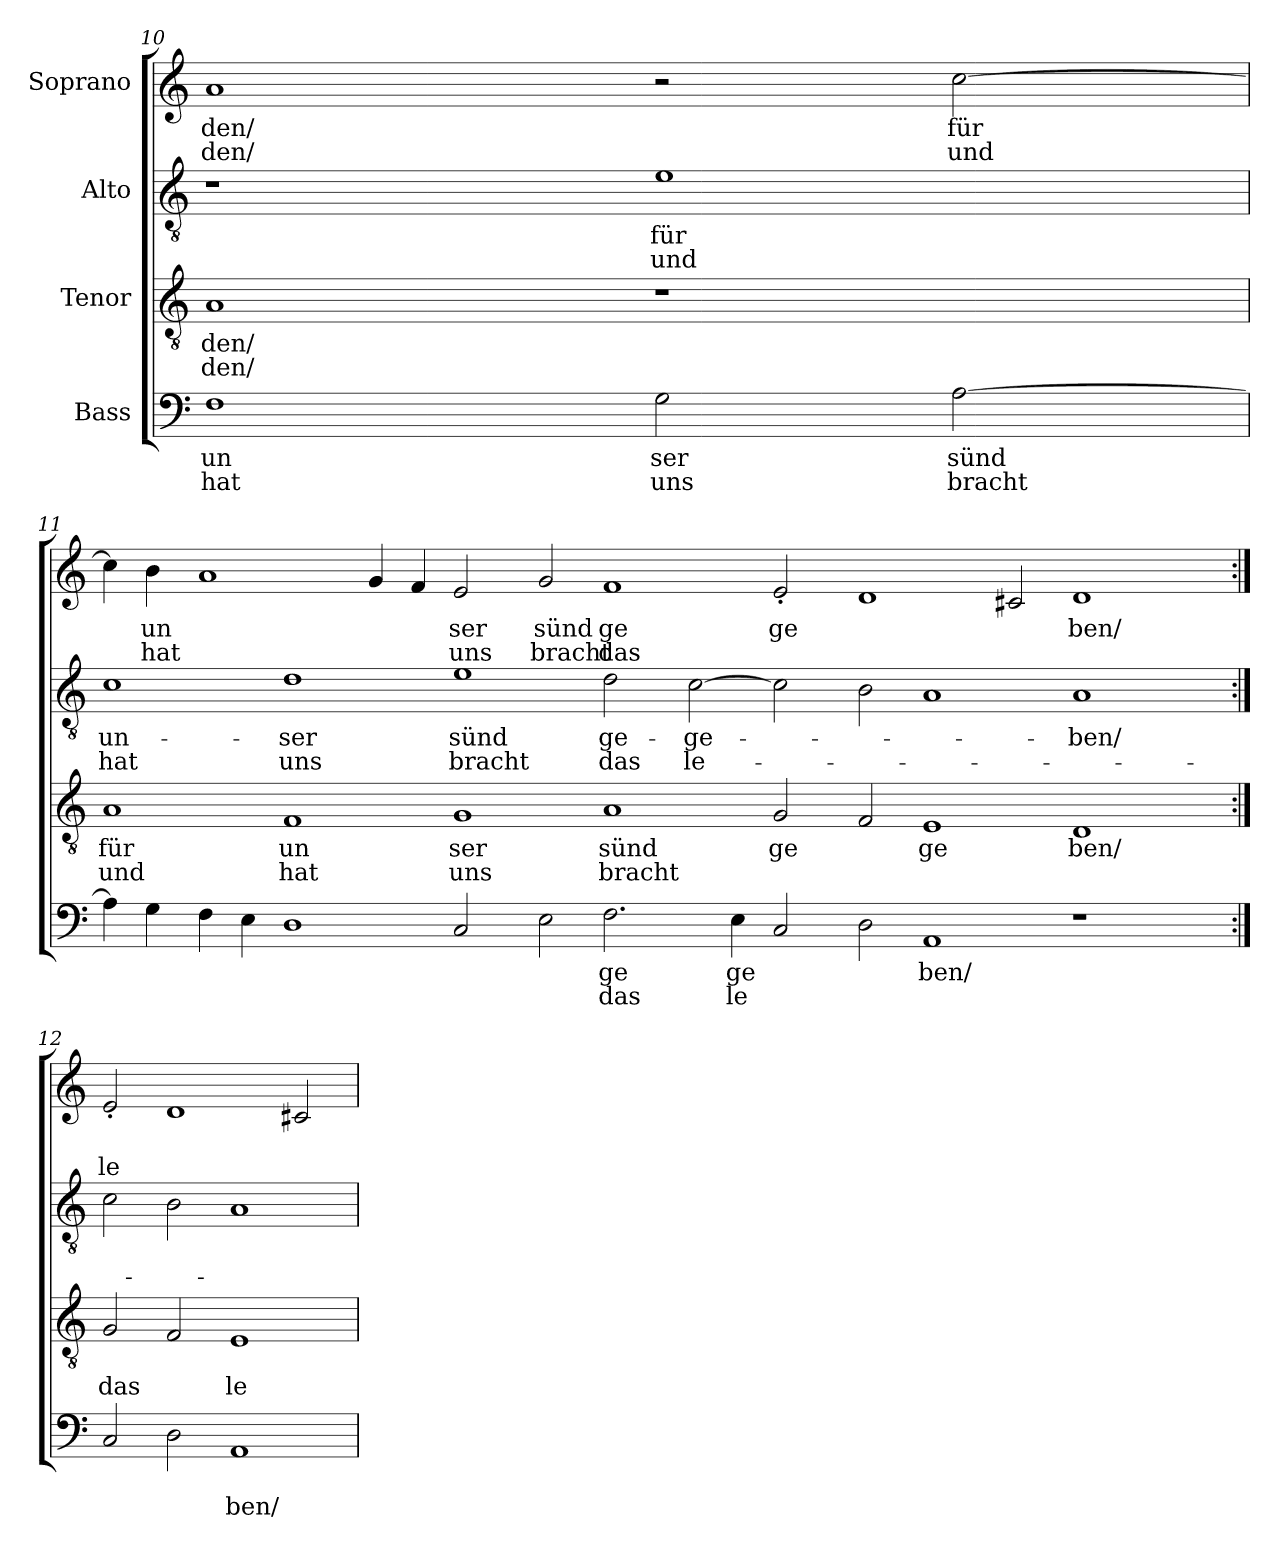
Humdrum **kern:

**kern	**text	**text	**kern	**text	**text	**kern	**text	**text	**kern	**text	**text
*part4	*part4	*part4	*part3	*part3	*part3	*part2	*part2	*part2	*part1	*part1	*part1
*staff4	*staff4	*staff4	*staff3	*staff3	*staff3	*staff2	*staff2	*staff2	*staff1	*staff1	*staff1
*I"Bass	*	*	*I"Tenor	*	*	*I"Alto	*	*	*I"Soprano	*	*
*clefF4	*	*	*clefGv2	*	*	*clefGv2	*	*	*clefG2	*	*
=10	=10	=10	=10	=10	=10	=10	=10	=10	=10	=10	=10
!	!LO:LY:b:cj	!LO:LY:b:cj	!	!LO:LY:b:cj	!LO:LY:b:cj	!	!	!	!	!LO:LY:b:cj	!LO:LY:b:cj
1F	un	hat	1A	den/	den/	1r	.	.	1a	-den/	den/
!	!LO:LY:b:cj	!LO:LY:b:cj	!	!	!	!	!LO:LY:b:cj	!LO:LY:b:cj	!	!	!
2G\	ser	uns	1r	.	.	1e	für	und	2r	.	.
!	!LO:LY:b	!LO:LY:b	!	!	!	!	!	!	!	!LO:LY:b	!LO:LY:b
[>2A\	sünd	bracht	.	.	.	.	.	.	[<2cc\	für	und
!!LO:LB:g=z
=11	=11	=11	=11	=11	=11	=11	=11	=11	=11	=11	=11
!	!	!	!	!LO:LY:b:cj	!LO:LY:b:cj	!	!LO:LY:b:cj	!LO:LY:b:cj	!	!	!
*	*	*	*	*	*	*	*	*	*^	*	*
4A\]	.	.	1A	für	und	1c	un-	-hat	4cc\]	4ryy	.	.
!	!	!	!	!	!	!	!	!	!	!	!LO:LY:b	!LO:LY:b
4G\	.	.	.	.	.	.	.	.	4b\	32.ryy	un	hat
.	.	.	.	.	.	.	.	.	.	1ryy	.	.
4F\	.	.	.	.	.	.	.	.	1a	.	.	.
4E\	.	.	.	.	.	.	.	.	.	.	.	.
!	!	!	!	!LO:LY:b:cj	!LO:LY:b:cj	!	!LO:LY:b:cj	!LO:LY:b:cj	!	!	!	!
1D	.	.	1F	un	hat	1d	ser	uns	.	.	.	.
.	.	.	.	.	.	.	.	.	.	1ryy	.	.
.	.	.	.	.	.	.	.	.	4g/	.	.	.
.	.	.	.	.	.	.	.	.	4f/	.	.	.
!	!	!	!	!LO:LY:b:cj	!LO:LY:b:cj	!	!LO:LY:b:cj	!LO:LY:b:cj	!	!	!LO:LY:b:cj	!LO:LY:b:cj
2C/	.	.	1G	ser	uns	1e	sünd	bracht	2e/	.	ser	uns
.	.	.	.	.	.	.	.	.	.	1ryy	.	.
!	!	!	!	!	!	!	!	!	!	!	!LO:LY:b:cj	!LO:LY:b:cj
2E\	.	.	.	.	.	.	.	.	2g/	.	sünd	bracht
!	!LO:LY:b:cj	!LO:LY:b:cj	!	!LO:LY:b:cj	!LO:LY:b	!	!LO:LY:b:cj	!LO:LY:b:cj	!	!	!LO:LY:b:cj	!LO:LY:b:cj
2.F\	ge	das	1A	sünd	bracht	2d\	ge-	-das	1f	.	ge	das
.	.	.	.	.	.	.	.	.	.	1ryy	.	.
!	!	!	!	!	!	!	!LO:LY:b:cj	!LO:LY:b:cj	!	!	!	!
.	.	.	.	.	.	[>2c\	ge-	-le-	.	.	.	.
!	!LO:LY:b:cj	!LO:LY:b:cj	!	!	!	!	!	!	!	!	!	!
4E\	ge	le	.	.	.	.	.	.	.	.	.	.
!	!	!	!	!LO:LY:b:cj	!	!	!	!	!	!	!LO:LY:b:cj	!
2C/	.	.	2G/	ge	.	2c\]	.	.	2e>'>/	.	ge	.
.	.	.	.	.	.	.	.	.	.	1ryy	.	.
2D\	.	.	2F/	.	.	2B\	.	.	1d	.	.	.
!	!LO:LY:b	!	!	!LO:LY:b:cj	!	!	!	!	!	!	!	!
1AA	ben/	.	1E	ge	.	1A	.	.	.	.	.	.
.	.	.	.	.	.	.	.	.	.	1ryy	.	.
.	.	.	.	.	.	.	.	.	2c#/	.	.	.
!	!	!	!	!LO:LY:b	!	!	!LO:LY:b	!	!	!	!LO:LY:b	!
1r	.	.	1D	ben/	.	1A	-ben/	.	1d	.	ben/	.
.	.	.	.	.	.	.	.	.	.	2ryy	.	.
.	.	.	.	.	.	.	.	.	.	8ryy	.	.
.	.	.	.	.	.	.	.	.	.	16ryy	.	.
.	.	.	.	.	.	.	.	.	.	64ryy	.	.
=12:|!	=12:|!	=12:|!	=12:|!	=12:|!	=12:|!	=12:|!	=12:|!	=12:|!	=12:|!	=12:|!	=12:|!	=12:|!
!	!	!	!	!	!LO:LY:b	!	!	!	!	!	!	!LO:LY:b:cj
*	*	*	*	*	*	*	*	*	*v	*v	*	*
2C/	.	.	2G/	.	das	2c\	.	.	2e'>/	.	le
2D\	.	.	2F/	.	.	2B\	.	.	1d	.	.
!	!	!LO:LY:b:cj	!	!	!LO:LY:b:cj	!	!	!	!	!	!
1AA	.	ben/	1E	.	le	1A	.	.	.	.	.
.	.	.	.	.	.	.	.	.	2c#/	.	.
=	=	=	=	=	=	=	=	=	=	=	=
*-	*-	*-	*-	*-	*-	*-	*-	*-	*-	*-	*-
